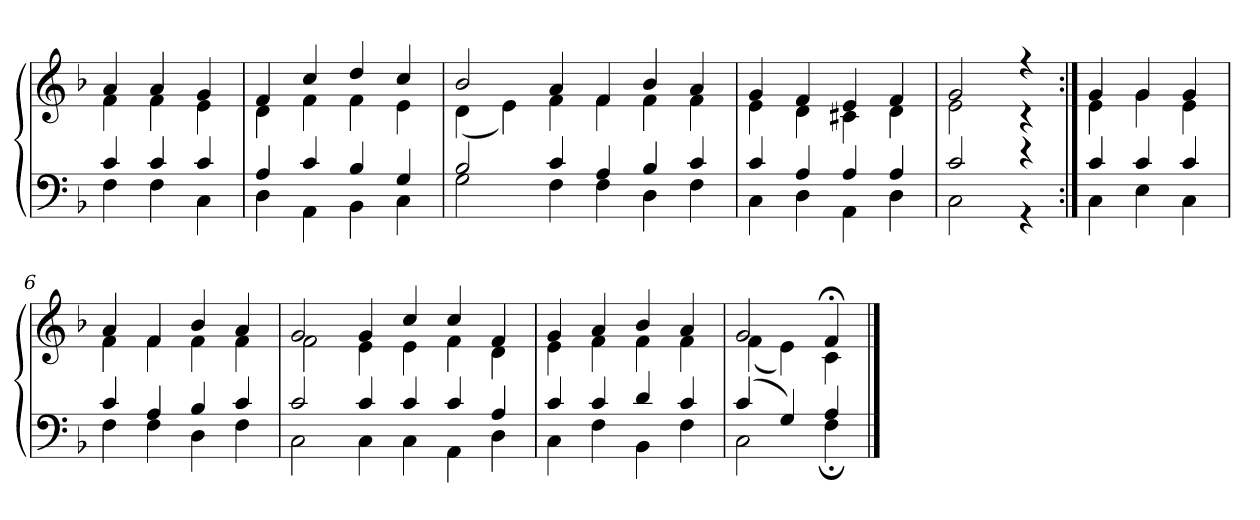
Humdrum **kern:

**kern	**kern
*part1	*part1
*staff2	*staff1
*clefF4	*clefG2
*k[b-]	*k[b-]
*F:	*F:
=	=
*^	*^
4c	4F	4a	4f
4c	4F	4a	4f
4c	4C	4g	4e
=1	=1	=1	=1
4A	4D	4f	4d
4c	4AA	4cc	4f
4B-	4BB-	4dd	4f
4G	4C	4cc	4e
=2	=2	=2	=2
2B-	2G	2b-	(4d
.	.	.	4e)
4c	4F	4a	4f
4A	4F	4f	4f
4B-	4D	4b-	4f
4c	4F	4a	4f
=3	=3	=3	=3
4c	4C	4g	4e
4A	4D	4f	4d
4A	4AA	4e	4c#X
4A	4D	4f	4d
=4	=4	=4	=4
2c	2C	2g	2e
4r	4r	4r	4r
=5:|!	=5:|!	=5:|!	=5:|!
4c	4C	4g	4e
4c	4E	4g	4g
4c	4C	4g	4e
=6	=6	=6	=6
4c	4F	4a	4f
4A	4F	4f	4f
4B-	4D	4b-	4f
4c	4F	4a	4f
=7	=7	=7	=7
2c	2C	2g	2f
4c	4C	4g	4e
4c	4C	4cc	4e
4c	4AA	4cc	4f
4A	4D	4f	4d
=8	=8	=8	=8
4c	4C	4g	4e
4c	4F	4a	4f
4d	4BB-	4b-	4f
4c	4F	4a	4f
=9	=9	=9	=9
(4c	2C	2g	(4f
4G)	.	.	4e)
4A	4F;	4f;<	4c
*v	*v	*	*
*	*v	*v
==	==
*-	*-
